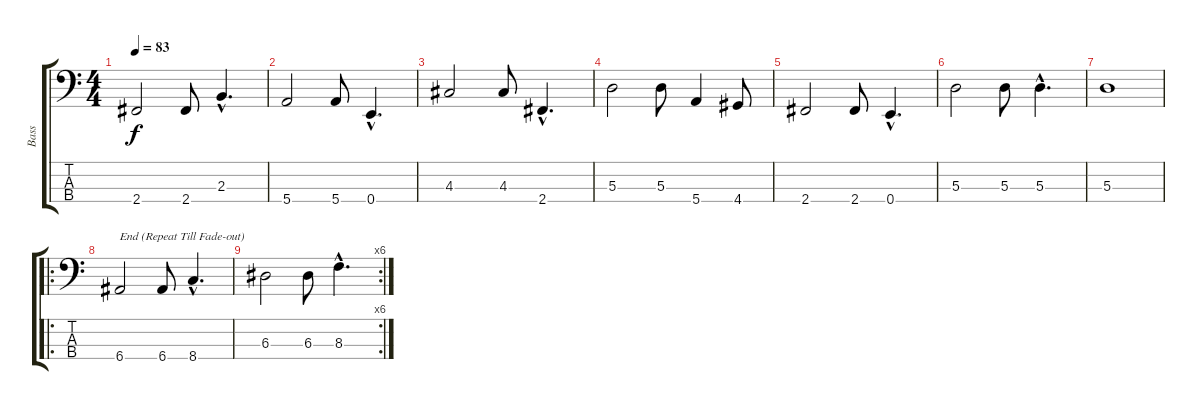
\track ("Bass" "Bass") {instrument electricbassfinger}
\staff {score tabs}
\tuning (G2 D2 A1 E1) {hide}
\ts (4 4)
\tempo 83
\clef f4
\ks c
2.4.2{dy f} 2.4.8 2.3{hac}.4{d} |
5.4.2 5.4.8 0.4{hac}.4{d} |
4.3.2 4.3.8 2.4{hac}.4{d} |
5.3.2 5.3.8 5.4.4 4.4.8 |
2.4.2 2.4.8 0.4{hac}.4{d} |
5.3.2 5.3.8 5.3{hac}.4{d} |
5.3.1 |
\ro
6.4.2{txt "End (Repeat Till Fade-out)"} 6.4.8 8.4{hac}.4{d} |
\rc 6
6.3.2 6.3.8 8.3{hac}.4{d}
